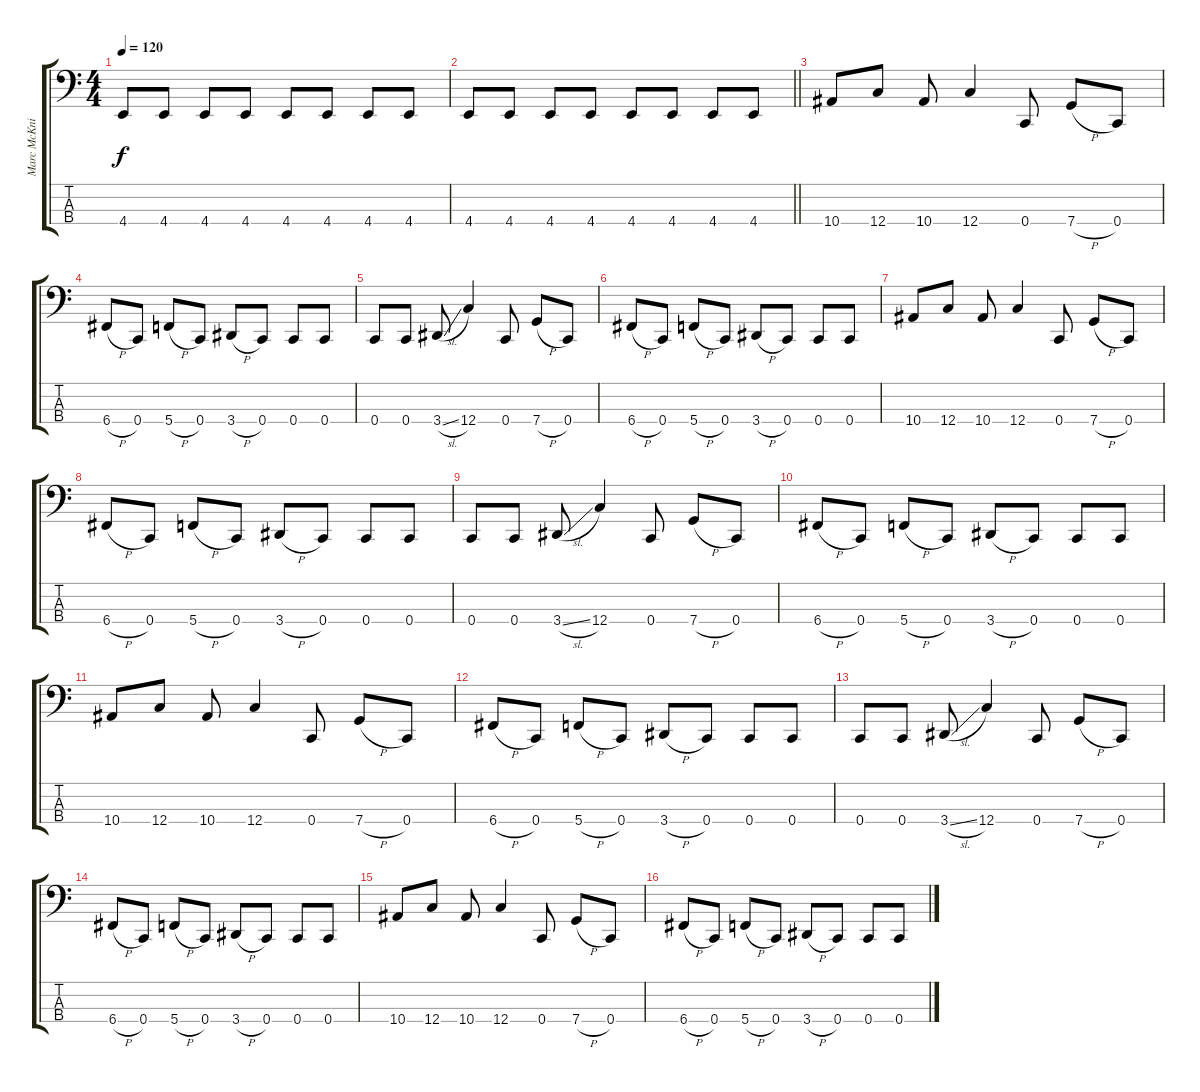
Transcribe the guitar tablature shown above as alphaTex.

\track ("Marc McKnight" "Marc McKni") {instrument electricbasspick}
\staff {score tabs}
\tuning (F2 C2 G1 C1) {hide}
\ts (4 4)
\tempo 120
\clef f4
\ks c
4.4.8{dy f} 4.4.8 4.4.8 4.4.8 4.4.8 4.4.8 4.4.8 4.4.8 |
\barLineRight lightlight
4.4.8 4.4.8 4.4.8 4.4.8 4.4.8 4.4.8 4.4.8 4.4.8 |
10.4.8 12.4.8 10.4.8 12.4.4 0.4.8 7.4{h}.8 0.4.8 |
6.4{h}.8 0.4.8 5.4{h}.8 0.4.8 3.4{h}.8 0.4.8 0.4.8 0.4.8 |
0.4.8 0.4.8 3.4{sl}.8 12.4.4 0.4.8 7.4{h}.8 0.4.8 |
6.4{h}.8 0.4.8 5.4{h}.8 0.4.8 3.4{h}.8 0.4.8 0.4.8 0.4.8 |
10.4.8 12.4.8 10.4.8 12.4.4 0.4.8 7.4{h}.8 0.4.8 |
6.4{h}.8 0.4.8 5.4{h}.8 0.4.8 3.4{h}.8 0.4.8 0.4.8 0.4.8 |
0.4.8 0.4.8 3.4{sl}.8 12.4.4 0.4.8 7.4{h}.8 0.4.8 |
6.4{h}.8 0.4.8 5.4{h}.8 0.4.8 3.4{h}.8 0.4.8 0.4.8 0.4.8 |
10.4.8 12.4.8 10.4.8 12.4.4 0.4.8 7.4{h}.8 0.4.8 |
6.4{h}.8 0.4.8 5.4{h}.8 0.4.8 3.4{h}.8 0.4.8 0.4.8 0.4.8 |
0.4.8 0.4.8 3.4{sl}.8 12.4.4 0.4.8 7.4{h}.8 0.4.8 |
6.4{h}.8 0.4.8 5.4{h}.8 0.4.8 3.4{h}.8 0.4.8 0.4.8 0.4.8 |
10.4.8 12.4.8 10.4.8 12.4.4 0.4.8 7.4{h}.8 0.4.8 |
6.4{h}.8 0.4.8 5.4{h}.8 0.4.8 3.4{h}.8 0.4.8 0.4.8 0.4.8
